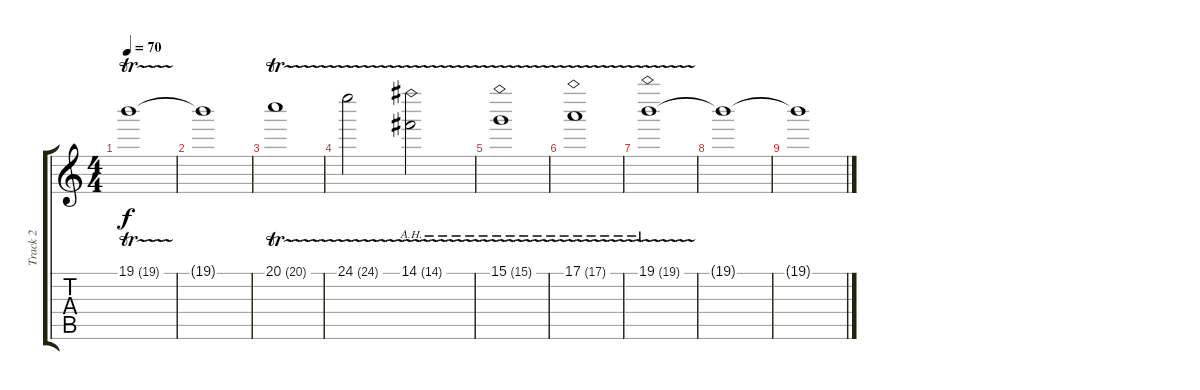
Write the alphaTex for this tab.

\track ("Track 2" "Track 2") {instrument distortionguitar}
\staff {score tabs}
\tuning (E4 B3 G3 D3 A2 E2) {hide}
\ts (4 4)
\tempo 70
\clef g2
\ks c
19.1{tr (19 64)}.1{dy f volume 4} |
19.1{t}.1 |
20.1{tr (20 64)}.1{volume 13} |
24.1{tr (24 64)}.2 14.1{ah 12 tr (14 64)}.2 |
15.1{ah 12 tr (15 64)}.1 |
17.1{ah 12 tr (17 64)}.1 |
19.1{ah 12 tr (19 64)}.1 |
19.1{t}.1{volume 0} |
19.1{t}.1
